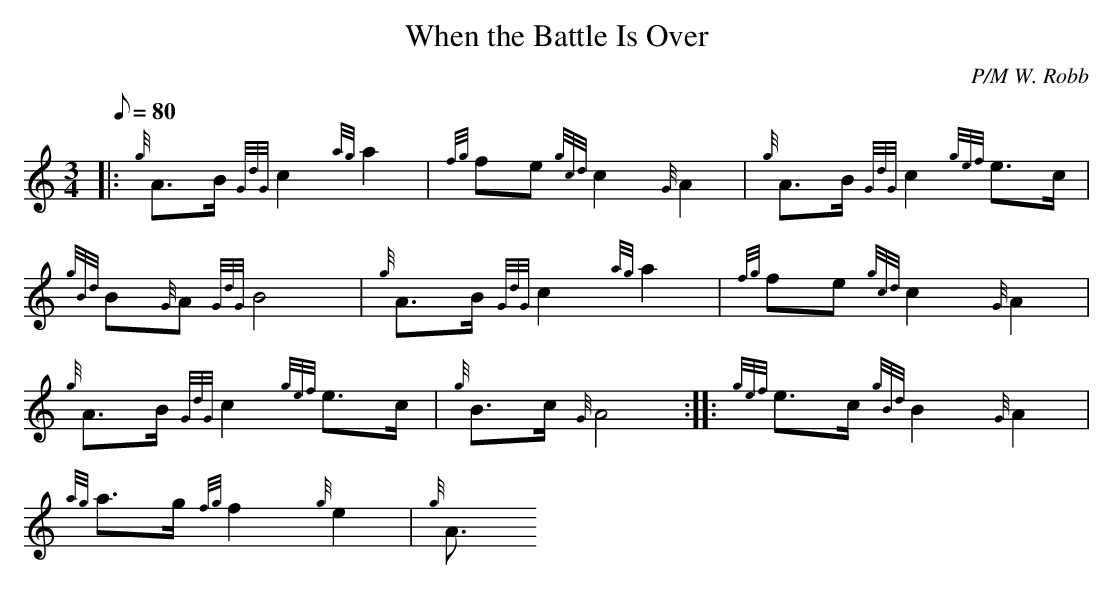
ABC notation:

X:1
T:When the Battle Is Over
M:3/4
L:1/8
Q:80
C:P/M W. Robb
K:HP
|: {g}A3/2B/2{GdG}c2{ag}a2 | \
{fg}fe{gcd}c2{G}A2 | \
{g}A3/2B/2{GdG}c2{gef}e3/2c/2 |
{gBd}B{G}A{GdG}B4 | \
{g}A3/2B/2{GdG}c2{ag}a2 | \
{fg}fe{gcd}c2{G}A2 |
{g}A3/2B/2{GdG}c2{gef}e3/2c/2 | \
{g}B3/2c/2{G}A4 :: \
{gef}e3/2c/2{gBd}B2{G}A2 |
{ag}a3/2g/2{fg}f2{g}e2 | \
{g}A3/2
